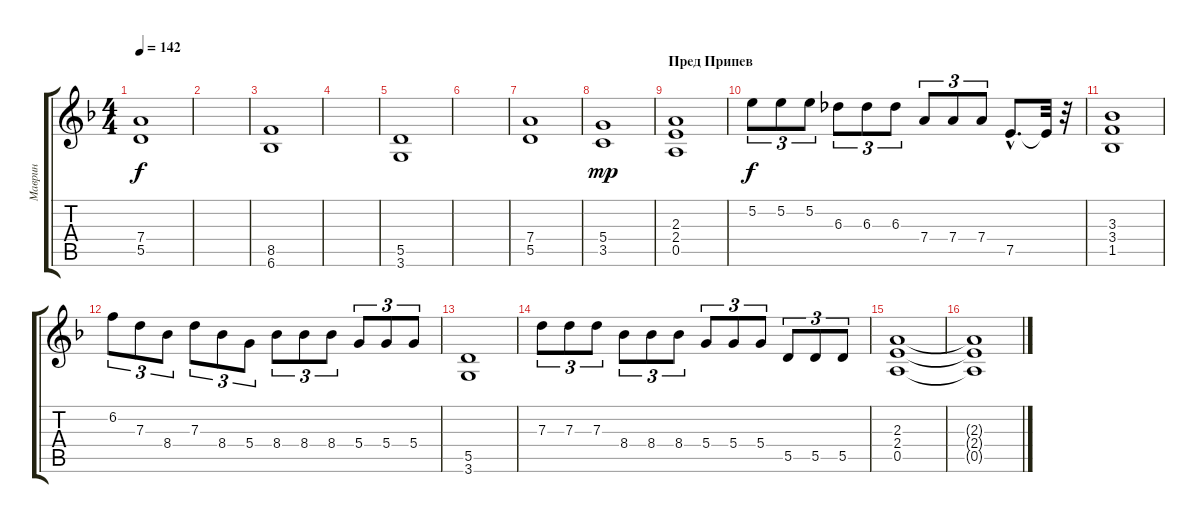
\track ("Маврин" "Маврин") {instrument distortionguitar}
\staff {score tabs}
\tuning (E4 B3 G3 D3 A2 E2) {hide}
\ts (4 4)
\tempo 142
\clef g2
\ks dminor
(7.4 5.5).1{dy f} |
|
(8.5 6.6).1 |
|
(5.5 3.6).1 |
|
(7.4 5.5).1 |
(5.4 3.5).1{dy mp} |
\section ("" "Пред Припев")
(2.3 2.4 0.5).1 |
5.2.8{tu (3 2) dy f} 5.2.8{tu (3 2)} 5.2.8{tu (3 2)} 6.3.8{tu (3 2)} 6.3.8{tu (3 2)} 6.3.8{tu (3 2)} 7.4.8{tu (3 2)} 7.4.8{tu (3 2)} 7.4.8{tu (3 2)} 7.5{hac}.8{d} 7.5{t}.32 r.32 |
(3.3 3.4 1.5).1 |
6.2.8{tu (3 2)} 7.3.8{tu (3 2)} 8.4.8{tu (3 2)} 7.3.8{tu (3 2)} 8.4.8{tu (3 2)} 5.4.8{tu (3 2)} 8.4.8{tu (3 2)} 8.4.8{tu (3 2)} 8.4.8{tu (3 2)} 5.4.8{tu (3 2)} 5.4.8{tu (3 2)} 5.4.8{tu (3 2)} |
(5.5 3.6).1 |
7.3.8{tu (3 2)} 7.3.8{tu (3 2)} 7.3.8{tu (3 2)} 8.4.8{tu (3 2)} 8.4.8{tu (3 2)} 8.4.8{tu (3 2)} 5.4.8{tu (3 2)} 5.4.8{tu (3 2)} 5.4.8{tu (3 2)} 5.5.8{tu (3 2)} 5.5.8{tu (3 2)} 5.5.8{tu (3 2)} |
(2.3 2.4 0.5).1 |
(2.3{t} 2.4{t} 0.5{t}).1
